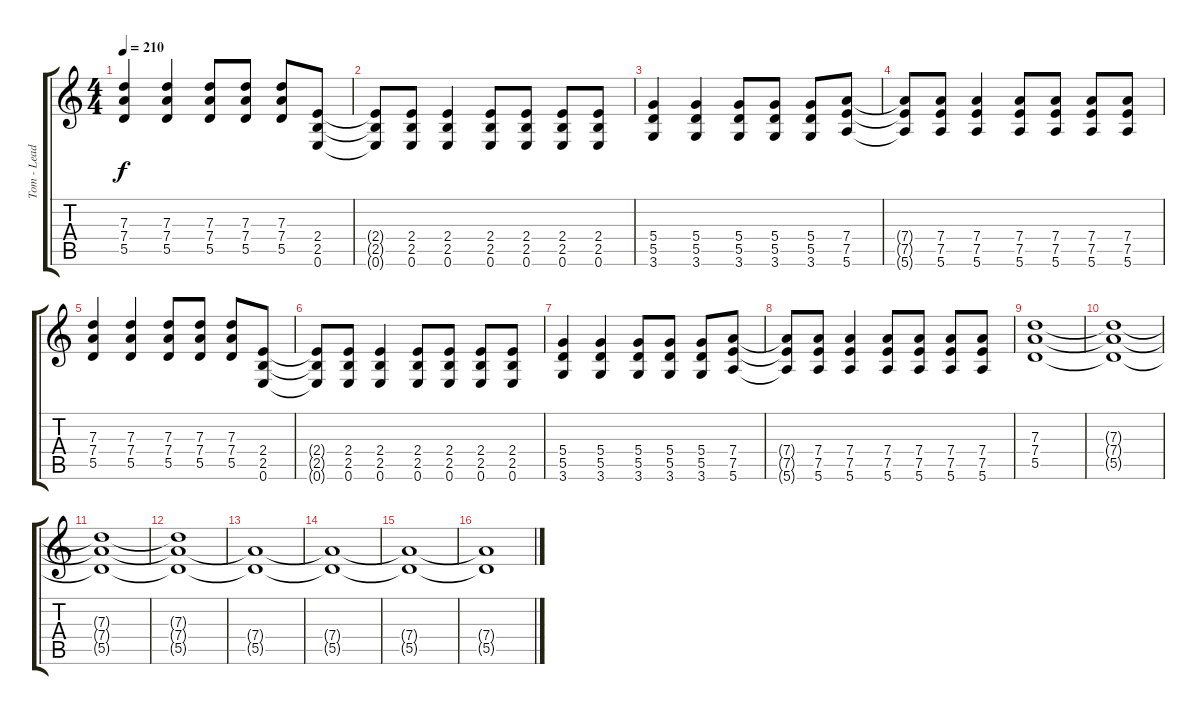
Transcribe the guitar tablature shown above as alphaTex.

\track ("Tom - Lead Guitar Left" "Tom - Lead") {instrument distortionguitar}
\staff {score tabs}
\tuning (E4 B3 G3 D3 A2 E2) {hide}
\ts (4 4)
\tempo 210
\clef g2
\ks c
(7.3 7.4 5.5).4{dy f} (7.3 7.4 5.5).4 (7.3 7.4 5.5).8 (7.3 7.4 5.5).8 (7.3 7.4 5.5).8 (2.4 2.5 0.6).8 |
(2.4{t} 2.5{t} 0.6{t}).8 (2.4 2.5 0.6).8 (2.4 2.5 0.6).4 (2.4 2.5 0.6).8 (2.4 2.5 0.6).8 (2.4 2.5 0.6).8 (2.4 2.5 0.6).8 |
(5.4 5.5 3.6).4 (5.4 5.5 3.6).4 (5.4 5.5 3.6).8 (5.4 5.5 3.6).8 (5.4 5.5 3.6).8 (7.4 7.5 5.6).8 |
(7.4{t} 7.5{t} 5.6{t}).8 (7.4 7.5 5.6).8 (7.4 7.5 5.6).4 (7.4 7.5 5.6).8 (7.4 7.5 5.6).8 (7.4 7.5 5.6).8 (7.4 7.5 5.6).8 |
(7.3 7.4 5.5).4 (7.3 7.4 5.5).4 (7.3 7.4 5.5).8 (7.3 7.4 5.5).8 (7.3 7.4 5.5).8 (2.4 2.5 0.6).8 |
(2.4{t} 2.5{t} 0.6{t}).8 (2.4 2.5 0.6).8 (2.4 2.5 0.6).4 (2.4 2.5 0.6).8 (2.4 2.5 0.6).8 (2.4 2.5 0.6).8 (2.4 2.5 0.6).8 |
(5.4 5.5 3.6).4 (5.4 5.5 3.6).4 (5.4 5.5 3.6).8 (5.4 5.5 3.6).8 (5.4 5.5 3.6).8 (7.4 7.5 5.6).8 |
(7.4{t} 7.5{t} 5.6{t}).8 (7.4 7.5 5.6).8 (7.4 7.5 5.6).4 (7.4 7.5 5.6).8 (7.4 7.5 5.6).8 (7.4 7.5 5.6).8 (7.4 7.5 5.6).8 |
(7.3 7.4 5.5).1 |
(7.3{t} 7.4{t} 5.5{t}).1 |
(7.3{t} 7.4{t} 5.5{t}).1 |
(7.3{t} 7.4{t} 5.5{t}).1 |
(7.4{t} 5.5{t}).1{volume 0} |
(7.4{t} 5.5{t}).1 |
(7.4{t} 5.5{t}).1 |
(7.4{t} 5.5{t}).1
